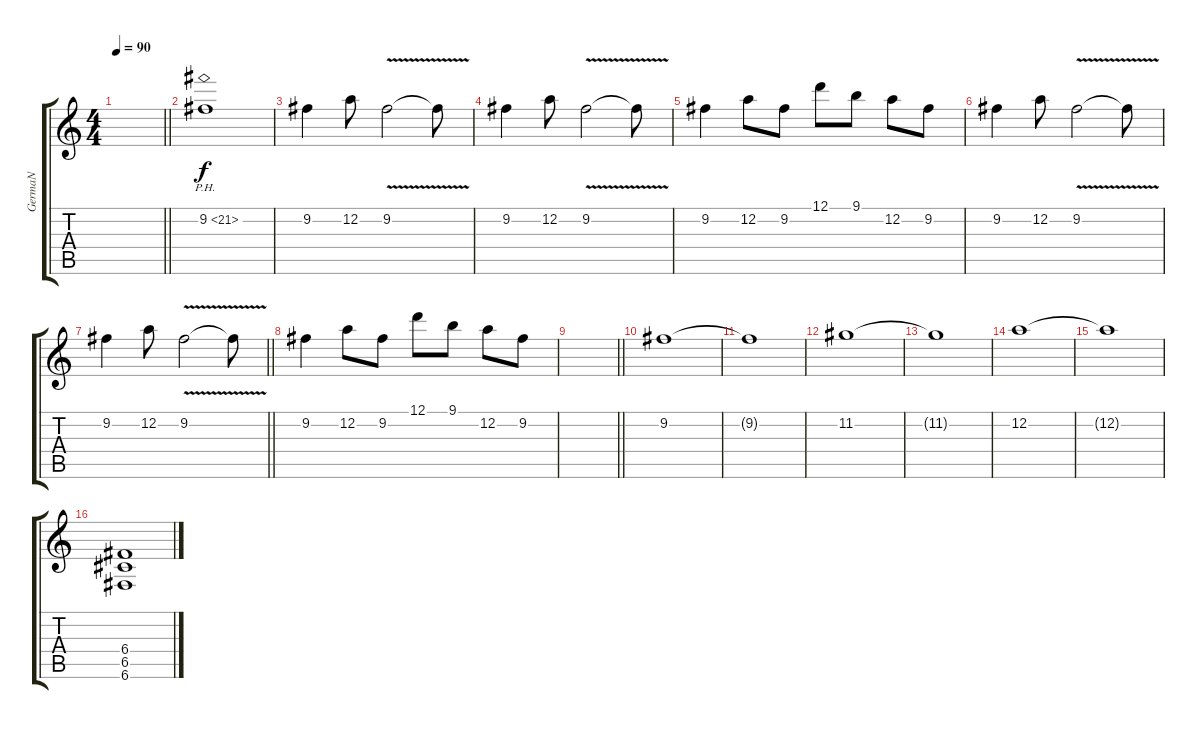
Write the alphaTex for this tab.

\track ("GermaN" "GermaN") {instrument overdrivenguitar}
\staff {score tabs}
\tuning (D4 A3 F3 C3 G2 C2) {hide}
\ts (4 4)
\tempo 90
\clef g2
\barLineRight lightlight
\ks c
|
9.2{ph 12}.1 |
9.2.4 12.2.8 9.2{v}.2 9.2{t}.8 |
9.2.4 12.2.8 9.2{v}.2 9.2{t}.8 |
9.2.4 12.2.8 9.2.8 12.1.8 9.1.8 12.2.8 9.2.8 |
9.2.4 12.2.8 9.2{v}.2 9.2{t}.8 |
\barLineRight lightlight
9.2.4 12.2.8 9.2{v}.2 9.2{t}.8 |
9.2.4 12.2.8 9.2.8 12.1.8 9.1.8 12.2.8 9.2.8 |
\barLineRight lightlight
|
9.2.1 |
9.2{t}.1 |
11.2.1 |
11.2{t}.1 |
12.2.1 |
12.2{t}.1 |
(6.4 6.5 6.6).1
